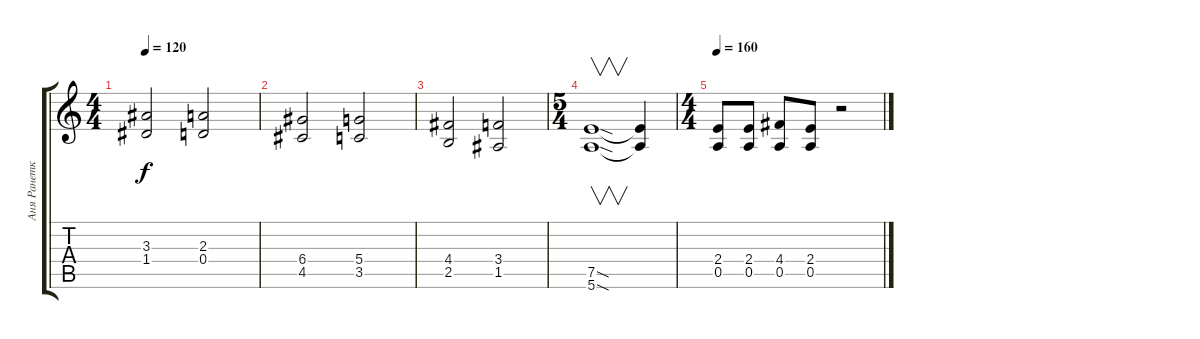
\track ("Аня Ранетка" "Аня Ранетк") {instrument acousticguitarsteel}
\staff {score tabs}
\tuning (E4 B3 G3 D3 A2 E2) {hide}
\ts (4 4)
\tempo 120
\clef g2
\ks c
(3.3 1.4).2{dy f} (2.3 0.4).2 |
(6.4 4.5).2 (5.4 3.5).2 |
(4.4 2.5).2 (3.4 1.5).2 |
\ts (5 4)
(7.5{sod} 5.6{sod}).1{v instrument acousticguitarsteel} (7.5{t} 5.6{t}).4 |
\ts (4 4)
\tempo 160
(2.4 0.5).8{instrument acousticguitarsteel} (2.4 0.5).8 (4.4 0.5).8 (2.4 0.5).8 r.2
